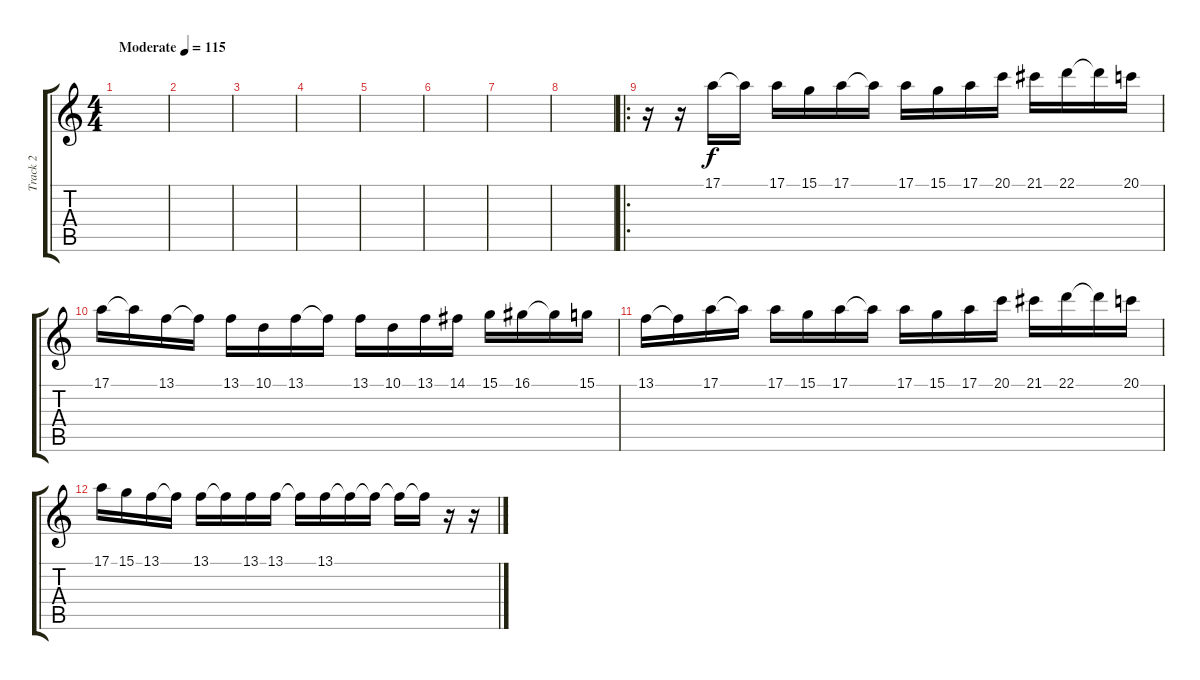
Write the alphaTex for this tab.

\track ("Track 2" "Track 2") {instrument lead2sawtooth}
\staff {score tabs}
\tuning (E4 B3 G3 D3 A2 E2) {hide}
\ts (4 4)
\tempo (115 "Moderate")
\clef g2
\ks c
|
|
|
|
|
|
|
|
\ro
r.16 r.16 17.1.16 17.1{t}.16 17.1.16 15.1.16 17.1.16 17.1{t}.16 17.1.16 15.1.16 17.1.16 20.1.16 21.1.16 22.1.16 22.1{t}.16 20.1.16 |
17.1.16 17.1{t}.16 13.1.16 13.1{t}.16 13.1.16 10.1.16 13.1.16 13.1{t}.16 13.1.16 10.1.16 13.1.16 14.1.16 15.1.16 16.1.16 16.1{t}.16 15.1.16 |
13.1.16 13.1{t}.16 17.1.16 17.1{t}.16 17.1.16 15.1.16 17.1.16 17.1{t}.16 17.1.16 15.1.16 17.1.16 20.1.16 21.1.16 22.1.16 22.1{t}.16 20.1.16 |
17.1.16 15.1.16 13.1.16 13.1{t}.16 13.1.16 13.1{t}.16 13.1.16 13.1.16 13.1{t}.16 13.1.16 13.1{t}.16 13.1{t}.16 13.1{t}.16 13.1{t}.16 r.16 r.16
